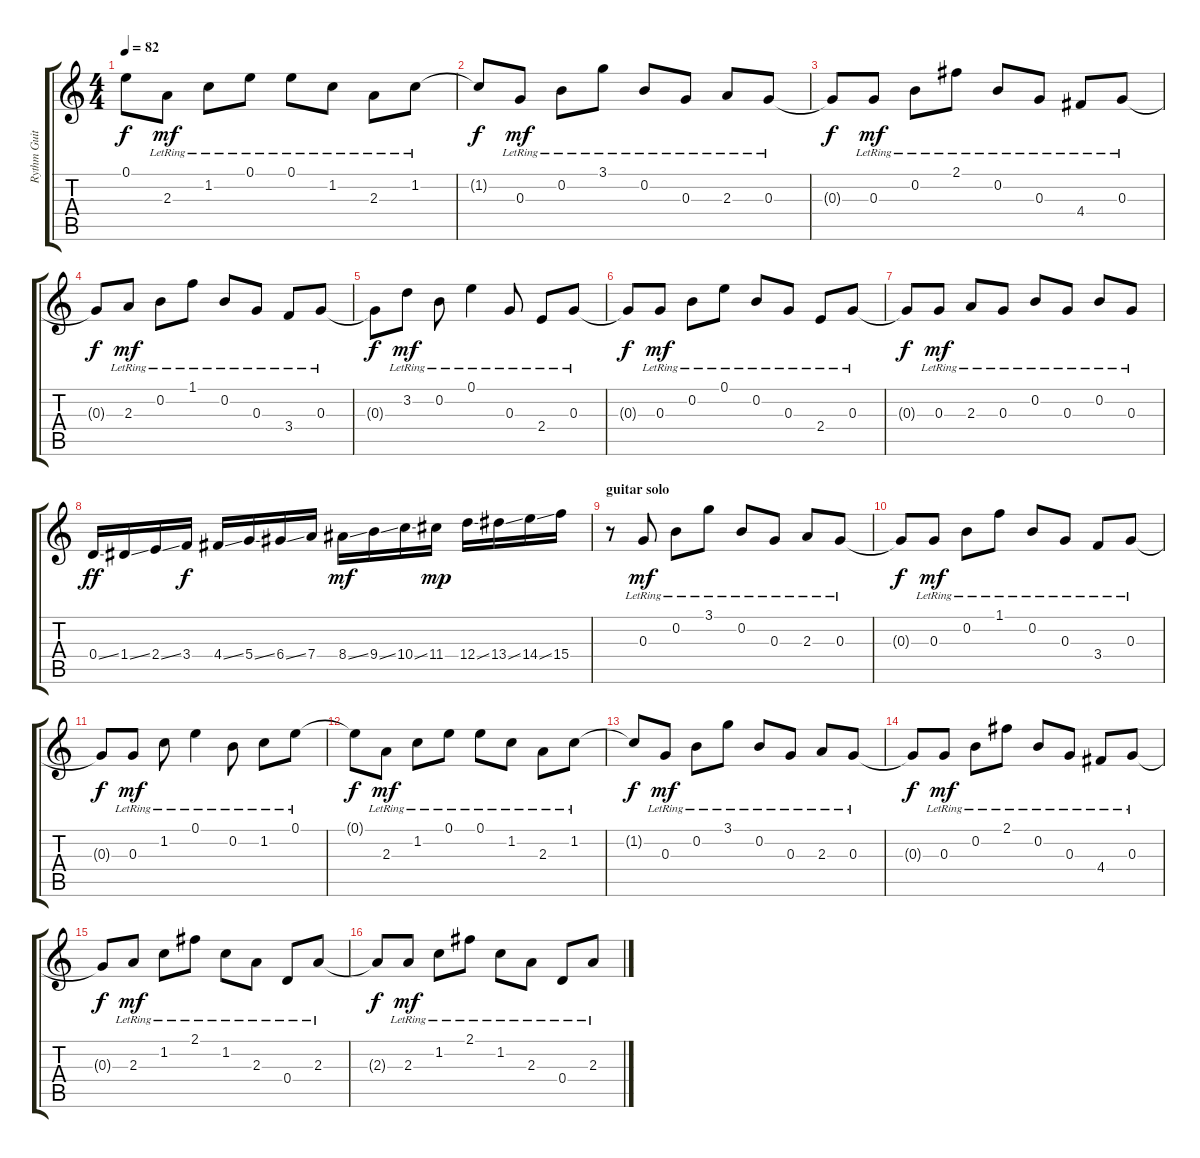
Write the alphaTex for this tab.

\track ("Rythm Guitar (Gilmour)" "Rythm Guit") {instrument acousticguitarsteel}
\staff {score tabs}
\tuning (E4 B3 G3 D3 A2 E2) {hide}
\ts (4 4)
\tempo 82
\clef g2
\ks c
0.1{t}.8{dy f} 2.3{lr}.8{dy mf} 1.2{lr}.8 0.1{lr}.8 0.1{lr}.8 1.2{lr}.8 2.3{lr}.8 1.2{lr}.8 |
1.2{t}.8{dy f} 0.3{lr}.8{dy mf} 0.2{lr}.8 3.1{lr}.8 0.2{lr}.8 0.3{lr}.8 2.3{lr}.8 0.3{lr}.8 |
0.3{t}.8{dy f} 0.3{lr}.8{dy mf} 0.2{lr}.8 2.1{lr}.8 0.2{lr}.8 0.3{lr}.8 4.4{lr}.8 0.3{lr}.8 |
0.3{t}.8{dy f} 2.3{lr}.8{dy mf} 0.2{lr}.8 1.1{lr}.8 0.2{lr}.8 0.3{lr}.8 3.4{lr}.8 0.3{lr}.8 |
0.3{t}.8{dy f} 3.2{lr}.8{dy mf} 0.2{lr}.8 0.1{lr}.4 0.3{lr}.8 2.4{lr}.8 0.3{lr}.8 |
0.3{t}.8{dy f} 0.3{lr}.8{dy mf} 0.2{lr}.8 0.1{lr}.8 0.2{lr}.8 0.3{lr}.8 2.4{lr}.8 0.3{lr}.8 |
0.3{t}.8{dy f} 0.3{lr}.8{dy mf} 2.3{lr}.8 0.3{lr}.8 0.2{lr}.8 0.3{lr}.8 0.2{lr}.8 0.3{lr}.8 |
0.4{ss}.16{dy ff} 1.4{ss}.16 2.4{ss}.16 3.4.16{dy f} 4.4{ss}.16 5.4{ss}.16 6.4{ss}.16 7.4.16 8.4{ss}.16{dy mf} 9.4{ss}.16 10.4{ss}.16 11.4.16{dy mp} 12.4{ss}.16 13.4{ss}.16 14.4{ss}.16 15.4.16 |
\section ("" "guitar solo")
r.8 0.3{lr}.8{dy mf} 0.2{lr}.8 3.1{lr}.8 0.2{lr}.8 0.3{lr}.8 2.3{lr}.8 0.3{lr}.8 |
0.3{t}.8{dy f} 0.3{lr}.8{dy mf} 0.2{lr}.8 1.1{lr}.8 0.2{lr}.8 0.3{lr}.8 3.4{lr}.8 0.3{lr}.8 |
0.3{t}.8{dy f} 0.3{lr}.8{dy mf} 1.2{lr}.8 0.1{lr}.4 0.2{lr}.8 1.2{lr}.8 0.1{lr}.8 |
0.1{t}.8{dy f} 2.3{lr}.8{dy mf} 1.2{lr}.8 0.1{lr}.8 0.1{lr}.8 1.2{lr}.8 2.3{lr}.8 1.2{lr}.8 |
1.2{t}.8{dy f} 0.3{lr}.8{dy mf} 0.2{lr}.8 3.1{lr}.8 0.2{lr}.8 0.3{lr}.8 2.3{lr}.8 0.3{lr}.8 |
0.3{t}.8{dy f} 0.3{lr}.8{dy mf} 0.2{lr}.8 2.1{lr}.8 0.2{lr}.8 0.3{lr}.8 4.4{lr}.8 0.3{lr}.8 |
0.3{t}.8{dy f} 2.3{lr}.8{dy mf} 1.2{lr}.8 2.1{lr}.8 1.2{lr}.8 2.3{lr}.8 0.4{lr}.8 2.3{lr}.8 |
2.3{t}.8{dy f} 2.3{lr}.8{dy mf} 1.2{lr}.8 2.1{lr}.8 1.2{lr}.8 2.3{lr}.8 0.4{lr}.8 2.3{lr}.8
